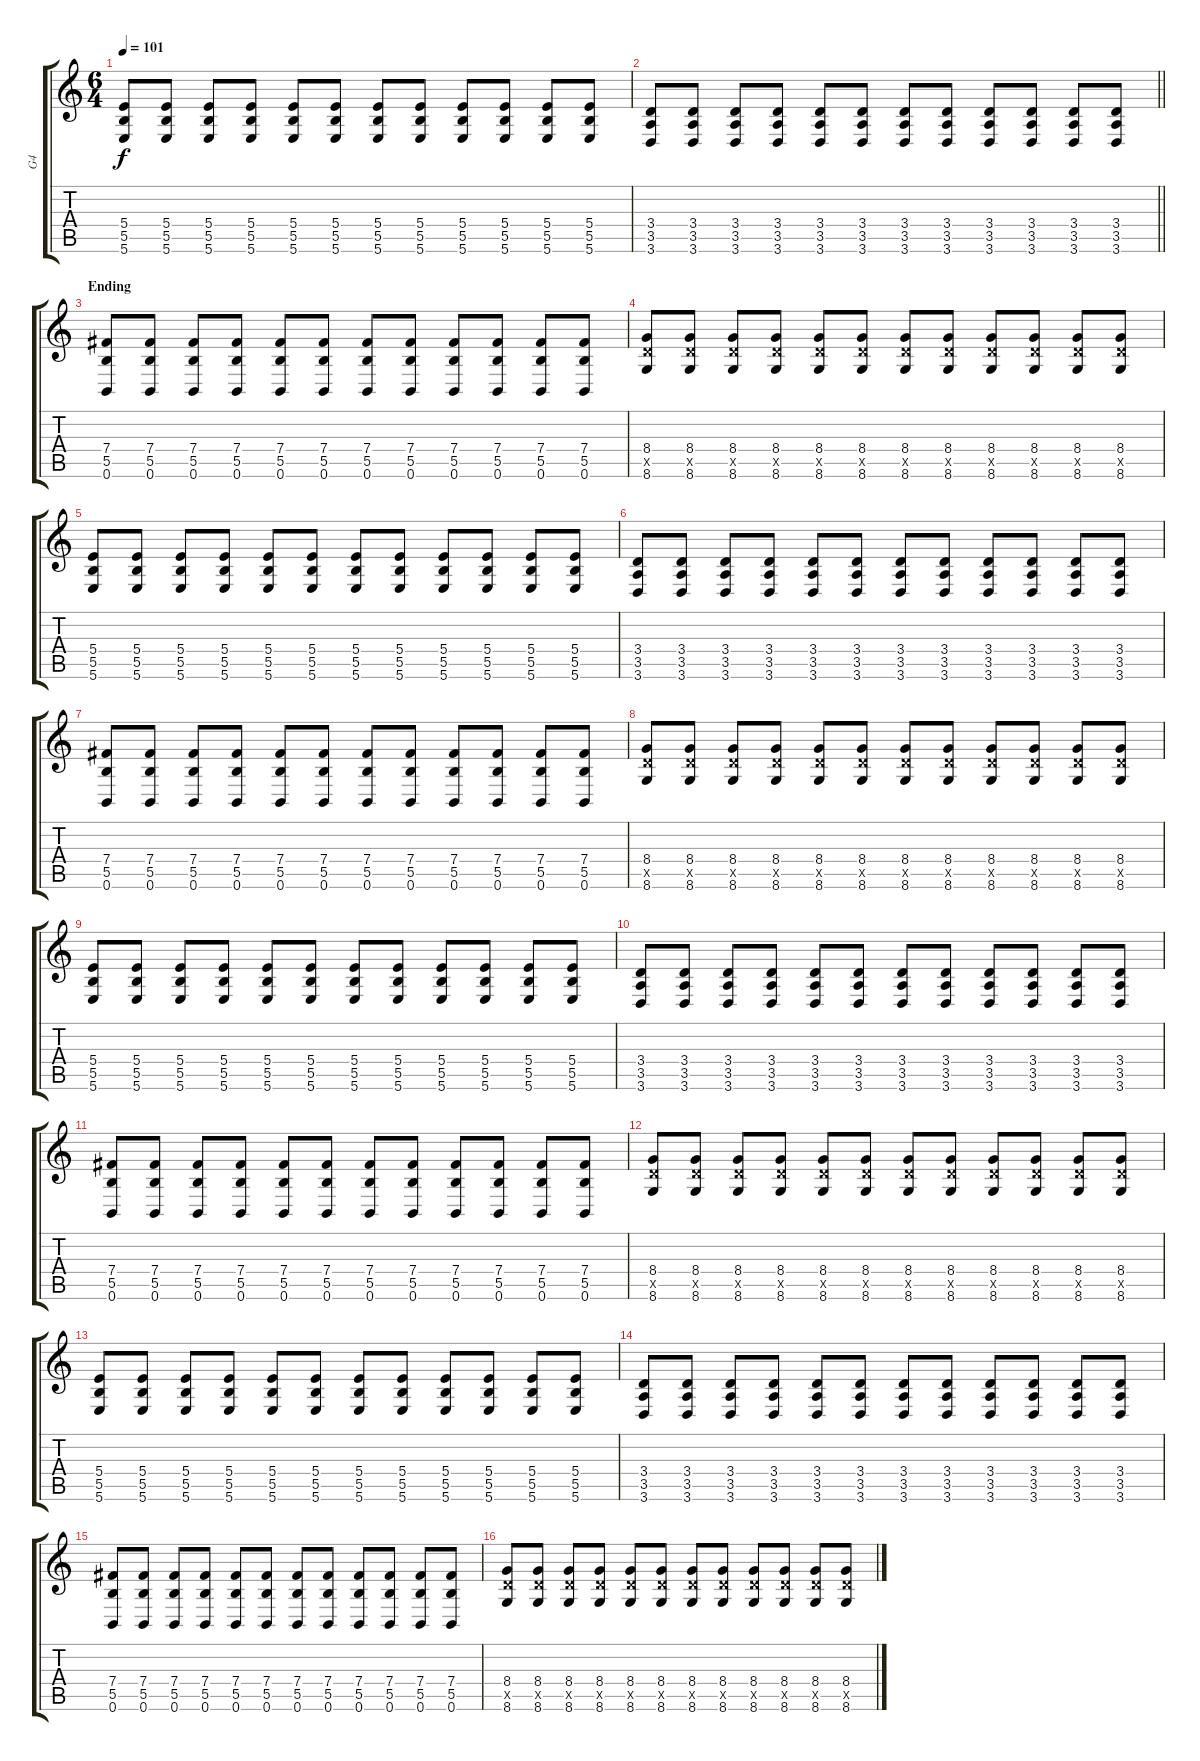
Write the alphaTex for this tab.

\track ("G4" "G4") {instrument distortionguitar}
\staff {score tabs}
\tuning (Db4 Ab3 E3 B2 Gb2 B1) {hide}
\ts (6 4)
\tempo 101
\clef g2
\ks c
(5.4 5.5 5.6).8{dy f} (5.4 5.5 5.6).8 (5.4 5.5 5.6).8 (5.4 5.5 5.6).8 (5.4 5.5 5.6).8 (5.4 5.5 5.6).8 (5.4 5.5 5.6).8 (5.4 5.5 5.6).8 (5.4 5.5 5.6).8 (5.4 5.5 5.6).8 (5.4 5.5 5.6).8 (5.4 5.5 5.6).8 |
\barLineRight lightlight
(3.4 3.5 3.6).8 (3.4 3.5 3.6).8 (3.4 3.5 3.6).8 (3.4 3.5 3.6).8 (3.4 3.5 3.6).8 (3.4 3.5 3.6).8 (3.4 3.5 3.6).8 (3.4 3.5 3.6).8 (3.4 3.5 3.6).8 (3.4 3.5 3.6).8 (3.4 3.5 3.6).8 (3.4 3.5 3.6).8 |
\section ("" "Ending")
(7.4 5.5 0.6).8 (7.4 5.5 0.6).8 (7.4 5.5 0.6).8 (7.4 5.5 0.6).8 (7.4 5.5 0.6).8 (7.4 5.5 0.6).8 (7.4 5.5 0.6).8 (7.4 5.5 0.6).8 (7.4 5.5 0.6).8 (7.4 5.5 0.6).8 (7.4 5.5 0.6).8 (7.4 5.5 0.6).8 |
(8.4 8.5{x} 8.6).8 (8.4 8.5{x} 8.6).8 (8.4 8.5{x} 8.6).8 (8.4 8.5{x} 8.6).8 (8.4 8.5{x} 8.6).8 (8.4 8.5{x} 8.6).8 (8.4 8.5{x} 8.6).8 (8.4 8.5{x} 8.6).8 (8.4 8.5{x} 8.6).8 (8.4 8.5{x} 8.6).8 (8.4 8.5{x} 8.6).8 (8.4 8.5{x} 8.6).8 |
(5.4 5.5 5.6).8 (5.4 5.5 5.6).8 (5.4 5.5 5.6).8 (5.4 5.5 5.6).8 (5.4 5.5 5.6).8 (5.4 5.5 5.6).8 (5.4 5.5 5.6).8 (5.4 5.5 5.6).8 (5.4 5.5 5.6).8 (5.4 5.5 5.6).8 (5.4 5.5 5.6).8 (5.4 5.5 5.6).8 |
(3.4 3.5 3.6).8 (3.4 3.5 3.6).8 (3.4 3.5 3.6).8 (3.4 3.5 3.6).8 (3.4 3.5 3.6).8 (3.4 3.5 3.6).8 (3.4 3.5 3.6).8 (3.4 3.5 3.6).8 (3.4 3.5 3.6).8 (3.4 3.5 3.6).8 (3.4 3.5 3.6).8 (3.4 3.5 3.6).8 |
(7.4 5.5 0.6).8 (7.4 5.5 0.6).8 (7.4 5.5 0.6).8 (7.4 5.5 0.6).8 (7.4 5.5 0.6).8 (7.4 5.5 0.6).8 (7.4 5.5 0.6).8 (7.4 5.5 0.6).8 (7.4 5.5 0.6).8 (7.4 5.5 0.6).8 (7.4 5.5 0.6).8 (7.4 5.5 0.6).8 |
(8.4 8.5{x} 8.6).8 (8.4 8.5{x} 8.6).8 (8.4 8.5{x} 8.6).8 (8.4 8.5{x} 8.6).8 (8.4 8.5{x} 8.6).8 (8.4 8.5{x} 8.6).8 (8.4 8.5{x} 8.6).8 (8.4 8.5{x} 8.6).8 (8.4 8.5{x} 8.6).8 (8.4 8.5{x} 8.6).8 (8.4 8.5{x} 8.6).8 (8.4 8.5{x} 8.6).8 |
(5.4 5.5 5.6).8 (5.4 5.5 5.6).8 (5.4 5.5 5.6).8 (5.4 5.5 5.6).8 (5.4 5.5 5.6).8 (5.4 5.5 5.6).8 (5.4 5.5 5.6).8 (5.4 5.5 5.6).8 (5.4 5.5 5.6).8 (5.4 5.5 5.6).8 (5.4 5.5 5.6).8 (5.4 5.5 5.6).8 |
(3.4 3.5 3.6).8 (3.4 3.5 3.6).8 (3.4 3.5 3.6).8 (3.4 3.5 3.6).8 (3.4 3.5 3.6).8 (3.4 3.5 3.6).8 (3.4 3.5 3.6).8 (3.4 3.5 3.6).8 (3.4 3.5 3.6).8 (3.4 3.5 3.6).8 (3.4 3.5 3.6).8 (3.4 3.5 3.6).8 |
(7.4 5.5 0.6).8 (7.4 5.5 0.6).8 (7.4 5.5 0.6).8 (7.4 5.5 0.6).8 (7.4 5.5 0.6).8 (7.4 5.5 0.6).8 (7.4 5.5 0.6).8 (7.4 5.5 0.6).8 (7.4 5.5 0.6).8 (7.4 5.5 0.6).8 (7.4 5.5 0.6).8 (7.4 5.5 0.6).8 |
(8.4 8.5{x} 8.6).8 (8.4 8.5{x} 8.6).8 (8.4 8.5{x} 8.6).8 (8.4 8.5{x} 8.6).8 (8.4 8.5{x} 8.6).8 (8.4 8.5{x} 8.6).8 (8.4 8.5{x} 8.6).8 (8.4 8.5{x} 8.6).8 (8.4 8.5{x} 8.6).8 (8.4 8.5{x} 8.6).8 (8.4 8.5{x} 8.6).8 (8.4 8.5{x} 8.6).8 |
(5.4 5.5 5.6).8 (5.4 5.5 5.6).8 (5.4 5.5 5.6).8 (5.4 5.5 5.6).8 (5.4 5.5 5.6).8 (5.4 5.5 5.6).8 (5.4 5.5 5.6).8 (5.4 5.5 5.6).8 (5.4 5.5 5.6).8 (5.4 5.5 5.6).8 (5.4 5.5 5.6).8 (5.4 5.5 5.6).8 |
(3.4 3.5 3.6).8 (3.4 3.5 3.6).8 (3.4 3.5 3.6).8 (3.4 3.5 3.6).8 (3.4 3.5 3.6).8 (3.4 3.5 3.6).8 (3.4 3.5 3.6).8 (3.4 3.5 3.6).8 (3.4 3.5 3.6).8 (3.4 3.5 3.6).8 (3.4 3.5 3.6).8 (3.4 3.5 3.6).8 |
(7.4 5.5 0.6).8 (7.4 5.5 0.6).8 (7.4 5.5 0.6).8 (7.4 5.5 0.6).8 (7.4 5.5 0.6).8 (7.4 5.5 0.6).8 (7.4 5.5 0.6).8 (7.4 5.5 0.6).8 (7.4 5.5 0.6).8 (7.4 5.5 0.6).8 (7.4 5.5 0.6).8 (7.4 5.5 0.6).8 |
(8.4 8.5{x} 8.6).8 (8.4 8.5{x} 8.6).8 (8.4 8.5{x} 8.6).8 (8.4 8.5{x} 8.6).8 (8.4 8.5{x} 8.6).8 (8.4 8.5{x} 8.6).8 (8.4 8.5{x} 8.6).8 (8.4 8.5{x} 8.6).8 (8.4 8.5{x} 8.6).8 (8.4 8.5{x} 8.6).8 (8.4 8.5{x} 8.6).8 (8.4 8.5{x} 8.6).8
